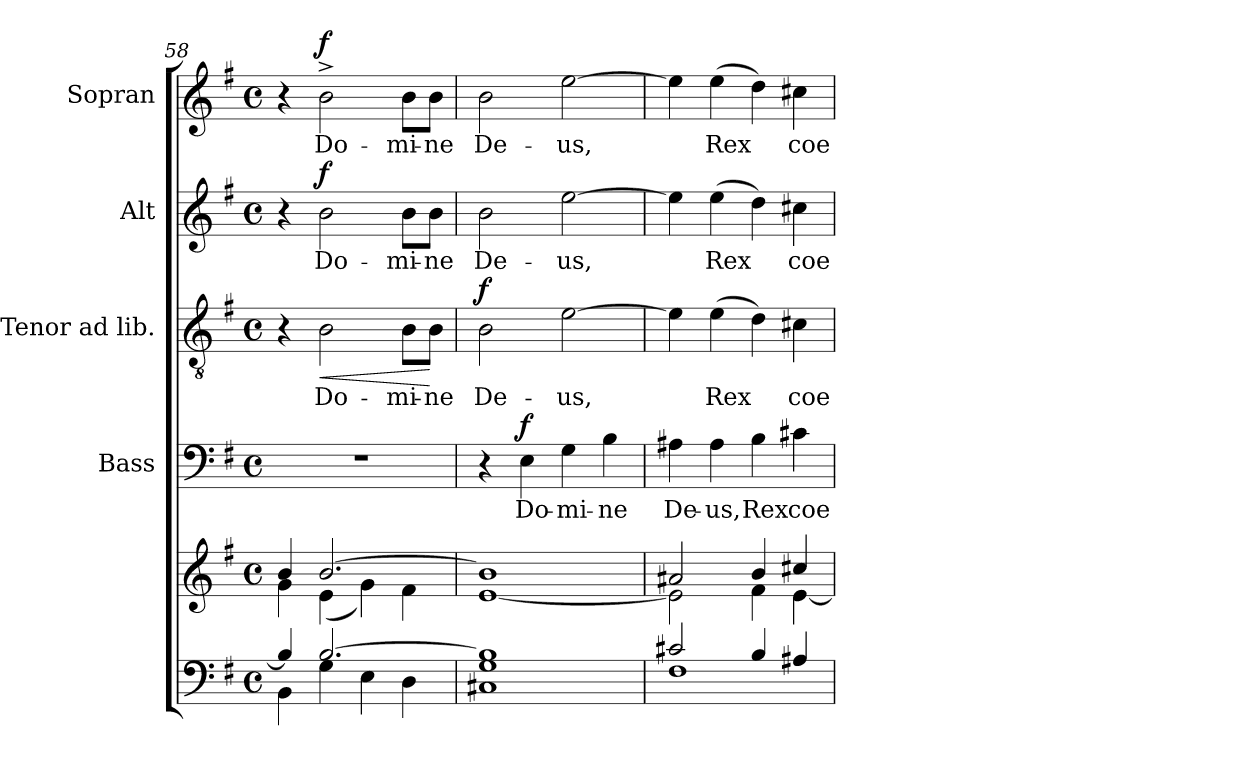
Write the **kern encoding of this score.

**kern	**kern	**kern	**text	**dynam	**kern	**text	**dynam	**kern	**text	**dynam	**kern	**text	**dynam
*part5	*part5	*part4	*part4	*part4	*part3	*part3	*part3	*part2	*part2	*part2	*part1	*part1	*part1
*staff6	*staff5	*staff4	*staff4	*staff4	*staff3	*staff3	*staff3	*staff2	*staff2	*staff2	*staff1	*staff1	*staff1
*	*	*I"Bass	*	*	*I"Tenor ad lib.	*	*	*I"Alt	*	*	*I"Sopran	*	*
*	*	*I'B.	*	*	*I'T.	*	*	*I'A.	*	*	*I'S.	*	*
*clefF4	*clefG2	*clefF4	*	*	*clefGv2	*	*	*clefG2	*	*	*clefG2	*	*
*k[f#]	*k[f#]	*k[f#]	*	*	*k[f#]	*	*	*k[f#]	*	*	*k[f#]	*	*
*G:	*G:	*G:	*	*	*G:	*	*	*G:	*	*	*G:	*	*
*M4/4	*M4/4	*M4/4	*	*	*M4/4	*	*	*M4/4	*	*	*M4/4	*	*
*met(c)	*met(c)	*met(c)	*	*	*met(c)	*	*	*met(c)	*	*	*met(c)	*	*
=58	=58	=58	=58	=58	=58	=58	=58	=58	=58	=58	=58	=58	=58
*^	*^	*	*	*	*	*	*	*	*	*	*	*	*
4B/]	4BB\	4b/	4g\	1r	.	.	4r	.	.	4r	.	.	4r	.	.
!	!	!	!	!	!	!	!	!LO:LY:b	!LO:HP:b	!	!LO:LY:b	!LO:DY:a	!	!LO:LY:b	!LO:DY:a
[>2.B/	4G\	[>2.b/	(<4e\	.	.	.	2B\	Do-	<	2b\	Do-	f	2b^>\	Do-	f
.	4E\	.	4g\)	.	.	.	.	.	.	.	.	.	.	.	.
!	!	!	!	!	!	!	!	!LO:LY:b	!	!	!LO:LY:b	!	!	!LO:LY:b	!
.	4D\	.	4f#\	.	.	.	8B\L	-mi-	.	8b\L	-mi-	.	8b\L	-mi-	.
!	!	!	!	!	!	!	!	!LO:LY:b	!	!	!LO:LY:b	!	!	!LO:LY:b	!
.	.	.	.	.	.	.	8B\J	-ne	[	8b\J	-ne	.	8b\J	-ne	.
=59	=59	=59	=59	=59	=59	=59	=59	=59	=59	=59	=59	=59	=59	=59	=59
!	!	!	!	!	!	!	!	!LO:LY:b	!LO:DY:a	!	!LO:LY:b	!	!	!LO:LY:b	!
1B]	1C#X 1G	1b]	[<1e	4r	.	.	2B\	De-	f	2b\	De-	.	2b\	De-	.
!	!	!	!	!	!LO:LY:b	!LO:DY:a	!	!	!	!	!	!	!	!	!
.	.	.	.	4E\	Do-	f	.	.	.	.	.	.	.	.	.
!	!	!	!	!	!LO:LY:b	!	!	!LO:LY:b	!	!	!LO:LY:b	!	!	!LO:LY:b	!
.	.	.	.	4G\	-mi-	.	[2e\	-us,	.	[2ee\	-us,	.	[2ee\	-us,	.
!	!	!	!	!	!LO:LY:b	!	!	!	!	!	!	!	!	!	!
.	.	.	.	4B\	-ne	.	.	.	.	.	.	.	.	.	.
=60	=60	=60	=60	=60	=60	=60	=60	=60	=60	=60	=60	=60	=60	=60	=60
!	!	!	!	!	!LO:LY:b	!	!	!	!	!	!	!	!	!	!
2c#X/	1F#	2a#X/	2e\]	4A#X\	De-	.	4e\]	.	.	4ee\]	.	.	4ee\]	.	.
!	!	!	!	!	!LO:LY:b	!	!	!LO:LY:b	!	!	!LO:LY:b	!	!	!LO:LY:b	!
.	.	.	.	4A#\	-us,	.	(>4e\	Rex	.	(>4ee\	Rex	.	(>4ee\	Rex	.
!	!	!	!	!	!LO:LY:b	!	!	!	!	!	!	!	!	!	!
4B/	.	4b/	4f#\	4B\	Rex	.	4d\)	.	.	4dd\)	.	.	4dd\)	.	.
!	!	!	!	!	!LO:LY:b	!	!	!LO:LY:b	!	!	!LO:LY:b	!	!	!LO:LY:b	!
4A#X/	.	4cc#X/	[<4e\	4c#X\	coe-	.	4c#X\	coe-	.	4cc#X\	coe-	.	4cc#X\	coe-	.
*v	*v	*	*	*	*	*	*	*	*	*	*	*	*	*	*
*	*v	*v	*	*	*	*	*	*	*	*	*	*	*	*
=	=	=	=	=	=	=	=	=	=	=	=	=	=
*-	*-	*-	*-	*-	*-	*-	*-	*-	*-	*-	*-	*-	*-
